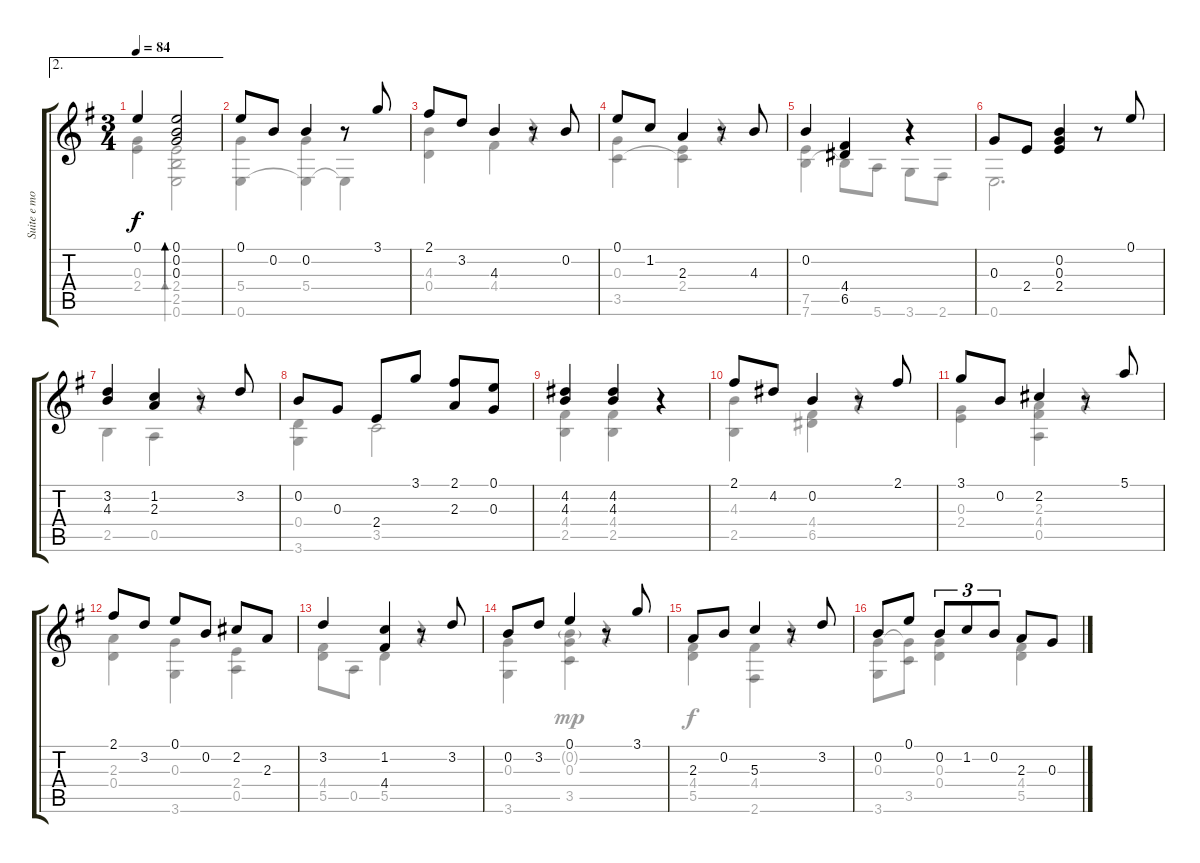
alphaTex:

\track ("Suite e moll - Sarabande I & II" "Suite e mo") {instrument acousticguitarnylon}
\staff {score tabs}
\tuning (E4 B3 G3 D3 A2 E2) {hide}
\voice
\ae 2
\ts (3 4)
\tempo 84
\clef g2
\ks g
0.1.4{dy f} (0.1 0.2 0.3).2{bd 30} |
0.1.8 0.2.8 0.2.4 r.8 3.1.8 |
2.1.8 3.2.8 4.3.4 r.8 0.2.8 |
0.1.8 1.2.8 2.3.4 r.8 4.3.8 |
0.2.4 (4.4 6.5).4 r.4 |
0.3.8 2.4.8 (0.2 0.3 2.4).4 r.8 0.1.8 |
(3.2 4.3).4 (1.2 2.3).4 r.8 3.2.8 |
0.2.8 0.3.8 2.4.8 3.1.8 (2.1 2.3).8 (0.1 0.3).8 |
(4.2 4.3).4 (4.2 4.3).4 r.4 |
2.1.8 4.2.8 0.2.4 r.8 2.1.8 |
3.1.8 0.2.8 2.2.4 r.8 5.1.8 |
2.1.8 3.2.8 0.1.8 0.2.8 2.2.8 2.3.8 |
3.2.4 (1.2 4.4).4 r.8 3.2.8 |
0.2.8 3.2.8 0.1.4 r.8 3.1.8 |
2.3.8 0.2.8 5.3.4 r.8 3.2.8 |
0.2.8 0.1.8 0.2.8{tu (3 2)} 1.2.8{tu (3 2)} 0.2.8{tu (3 2)} 2.3.8 0.3.8
\voice
\clef g2
\ottava regular
\simile none
\ks g
(0.3 2.4).4{dy f} (2.4 2.5 0.6).2{bd 30} |
(5.4 0.6).4 (5.4 0.6{t}).4 0.6{t}.4 |
(4.3 0.4).4 4.4.4 r.4 |
(0.3 3.5).4 (2.4 3.5{t}).4 r.4 |
(7.5 7.6).4 7.6{t}.8 5.6.8 3.6.8 2.6.8 |
0.6.2{d} |
2.5.4 0.5.4 r.4 |
(0.4 3.6).4 3.5.2 |
(4.4 2.5).4 (4.4 2.5).4 r.4 |
(4.3 2.5).4 (4.4 6.5).4 r.4 |
(0.3 2.4).4 (2.3 4.4 0.5).4 r.4 |
(2.3 0.4).4 (0.3 3.6).4 (2.4 0.5).4 |
(4.4 5.5).8 0.5.8 5.5.4 r.4 |
(0.3 3.6).4 (0.2{g} 0.3 3.5).4{dy mp} r.4 |
(4.4 5.5).4{dy f} (4.4 2.6).4 r.4 |
(0.3 3.6).8 (0.3{t} 3.5).8 (0.3 0.4).4 (4.4 5.5).4
